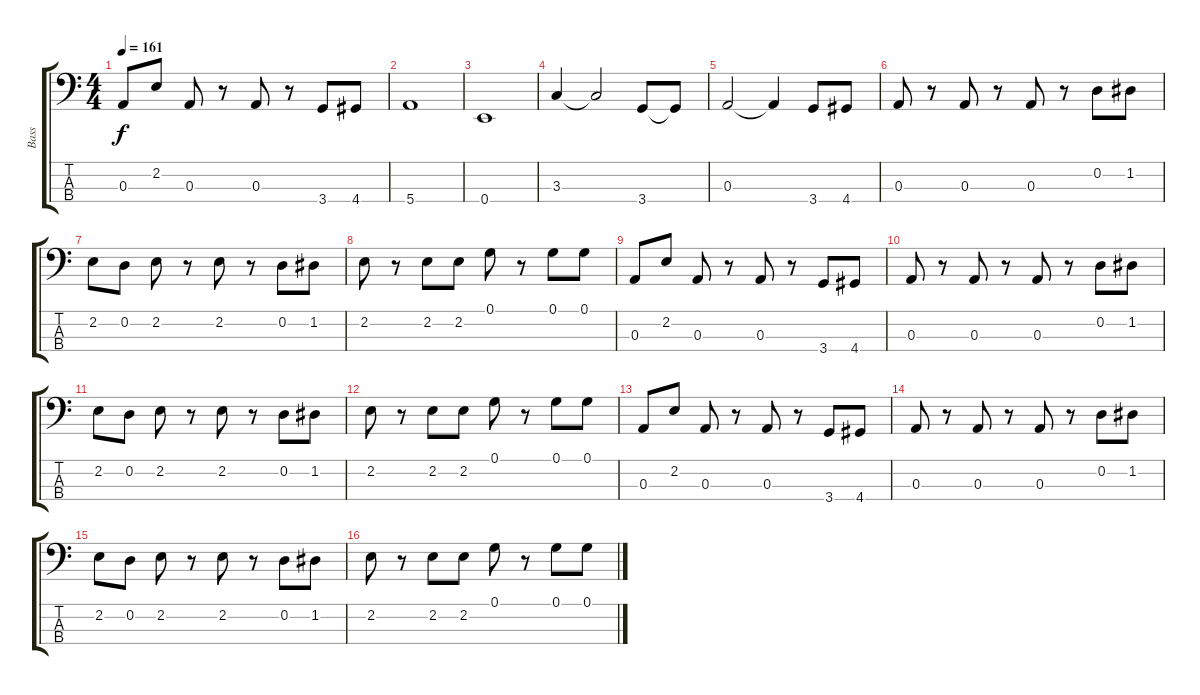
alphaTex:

\track ("Bass" "Bass") {instrument slapbass1}
\staff {score tabs}
\tuning (G2 D2 A1 E1) {hide}
\ts (4 4)
\tempo 161
\clef f4
\ks c
0.3.8{dy f} 2.2.8 0.3.8 r.8 0.3.8 r.8 3.4.8 4.4.8 |
5.4.1 |
0.4.1 |
3.3.4 3.3{t}.2 3.4.8 3.4{t}.8 |
0.3.2 0.3{t}.4 3.4.8 4.4.8 |
0.3.8 r.8 0.3.8 r.8 0.3.8 r.8 0.2.8 1.2.8 |
2.2.8 0.2.8 2.2.8 r.8 2.2.8 r.8 0.2.8 1.2.8 |
2.2.8 r.8 2.2.8 2.2.8 0.1.8 r.8 0.1.8 0.1.8 |
0.3.8 2.2.8 0.3.8 r.8 0.3.8 r.8 3.4.8 4.4.8 |
0.3.8 r.8 0.3.8 r.8 0.3.8 r.8 0.2.8 1.2.8 |
2.2.8 0.2.8 2.2.8 r.8 2.2.8 r.8 0.2.8 1.2.8 |
2.2.8 r.8 2.2.8 2.2.8 0.1.8 r.8 0.1.8 0.1.8 |
0.3.8 2.2.8 0.3.8 r.8 0.3.8 r.8 3.4.8 4.4.8 |
0.3.8 r.8 0.3.8 r.8 0.3.8 r.8 0.2.8 1.2.8 |
2.2.8 0.2.8 2.2.8 r.8 2.2.8 r.8 0.2.8 1.2.8 |
2.2.8 r.8 2.2.8 2.2.8 0.1.8 r.8 0.1.8 0.1.8
